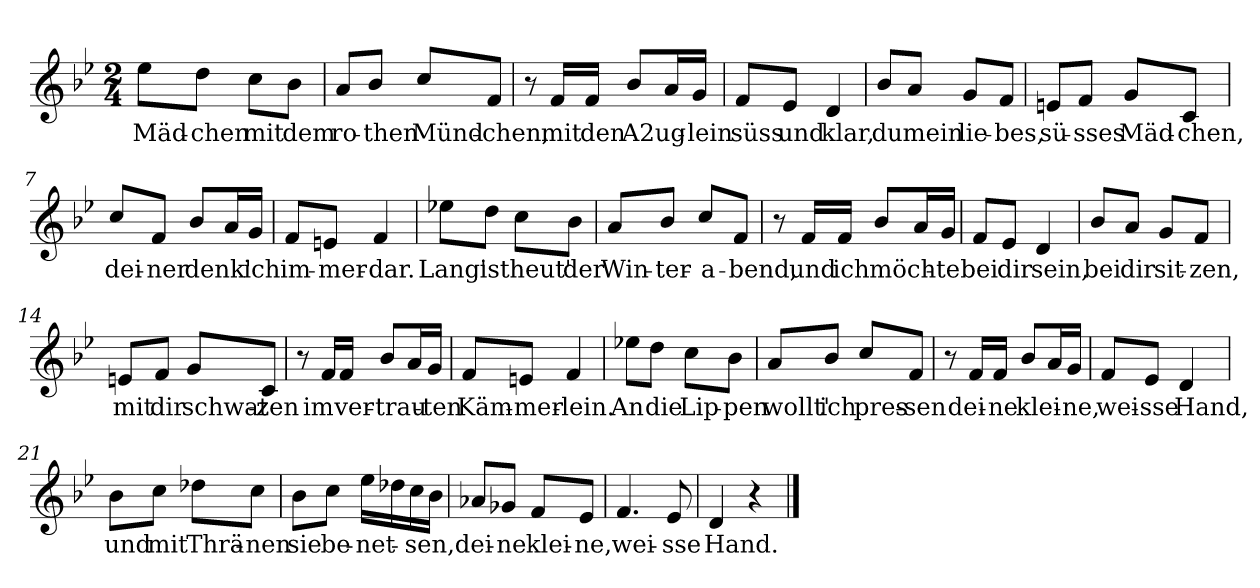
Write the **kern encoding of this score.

**kern	**text
*part1	*part1
*staff1	*staff1
*clefG2	*
*k[b-e-]	*
*M2/4	*
=1	=1
!	!LO:LY:b
8ee-\L	Mäd-
!	!LO:LY:b
8dd\J	-chen
!	!LO:LY:b
8cc\L	mit
!	!LO:LY:b
8b-\J	dem
=2	=2
!	!LO:LY:b
8a/L	ro-
!	!LO:LY:b
8b-/J	-then
!	!LO:LY:b
8cc/L	Münd-
!	!LO:LY:b
8f/J	-chen,
=3	=3
8r	.
!	!LO:LY:b
16f/LL	mit
!	!LO:LY:b
16f/JJ	den
!	!LO:LY:b
8b-/L	A2ug-
16a/L	.
!	!LO:LY:b
16g/JJ	-lein
=4	=4
!	!LO:LY:b
8f/L	süss
!	!LO:LY:b
8e-/J	und
!	!LO:LY:b
4d/	klar,
=5	=5
!	!LO:LY:b
8b-/L	du
!	!LO:LY:b
8a/J	mein
!	!LO:LY:b
8g/L	lie-
!	!LO:LY:b
8f/J	-bes,
=6	=6
!	!LO:LY:b
8en/L	sü-
!	!LO:LY:b
8f/J	-sses
!	!LO:LY:b
8g/L	Mäd-
!	!LO:LY:b
8c/J	-chen,
!!LO:LB:g=z
=7	=7
!	!LO:LY:b
8cc/L	dei-
!	!LO:LY:b
8f/J	-ner
!	!LO:LY:b
8b-/L	denk'
16a/L	.
!	!LO:LY:b
16g/JJ	ich
=8	=8
!	!LO:LY:b
8f/L	im-
!	!LO:LY:b
8en/J	-mer-
!	!LO:LY:b
4f/	-dar.
=9	=9
!	!LO:LY:b
8ee-X\L	Lang'
!	!LO:LY:b
8dd\J	ist
!	!LO:LY:b
8cc\L	heut'
!	!LO:LY:b
8b-\J	der
=10	=10
!	!LO:LY:b
8a/L	Win-
!	!LO:LY:b
8b-/J	-ter-
!	!LO:LY:b
8cc/L	-a-
!	!LO:LY:b
8f/J	-bend,
=11	=11
8r	.
!	!LO:LY:b
16f/LL	und
!	!LO:LY:b
16f/JJ	ich
!	!LO:LY:b
8b-/L	möch-
16a/L	.
!	!LO:LY:b
16g/JJ	-te
=12	=12
!	!LO:LY:b
8f/L	bei
!	!LO:LY:b
8e-/J	dir
!	!LO:LY:b
4d/	sein,
=13	=13
!	!LO:LY:b
8b-/L	bei
!	!LO:LY:b
8a/J	dir
!	!LO:LY:b
8g/L	sit-
!	!LO:LY:b
8f/J	-zen,
!!LO:LB:g=z
=14	=14
!	!LO:LY:b
8en/L	mit
!	!LO:LY:b
8f/J	dir
!	!LO:LY:b
8g/L	schwat-
!	!LO:LY:b
8c/J	-zen
=15	=15
8r	.
!	!LO:LY:b
16f/LL	im
!	!LO:LY:b
16f/JJ	ver-
!	!LO:LY:b
8b-/L	-trau-
16a/L	.
!	!LO:LY:b
16g/JJ	-ten
=16	=16
!	!LO:LY:b
8f/L	Käm-
!	!LO:LY:b
8en/J	-mer-
!	!LO:LY:b
4f/	-lein.
=17	=17
!	!LO:LY:b
8ee-X\L	An
!	!LO:LY:b
8dd\J	die
!	!LO:LY:b
8cc\L	Lip-
!	!LO:LY:b
8b-\J	-pen
=18	=18
!	!LO:LY:b
8a/L	wollt'
!	!LO:LY:b
8b-/J	ich
!	!LO:LY:b
8cc/L	pres-
!	!LO:LY:b
8f/J	-sen
=19	=19
8r	.
!	!LO:LY:b
16f/LL	dei-
!	!LO:LY:b
16f/JJ	-ne
!	!LO:LY:b
8b-/L	klei-
16a/L	.
!	!LO:LY:b
16g/JJ	-ne,
!!LO:LB:g=z
=20	=20
!	!LO:LY:b
8f/L	wei-
!	!LO:LY:b
8e-/J	-sse
!	!LO:LY:b
4d/	Hand,
=21	=21
!	!LO:LY:b
8b-\L	und
!	!LO:LY:b
8cc\J	mit
!	!LO:LY:b
8dd-X\L	Thrä-
!	!LO:LY:b
8cc\J	-nen
=22	=22
!	!LO:LY:b
8b-\L	sie
!	!LO:LY:b
8cc\J	be-
!	!LO:LY:b
16ee-\LL	-net-
16dd-X\	.
!	!LO:LY:b
16cc\	-sen,
16b-\JJ	.
=23	=23
!	!LO:LY:b
8a-X/L	dei-
!	!LO:LY:b
8g-X/J	-ne
!	!LO:LY:b
8f/L	klei-
!	!LO:LY:b
8e-/J	-ne,
=24	=24
!	!LO:LY:b
4.f/	wei-
!	!LO:LY:b
8e-/	-sse
=25	=25
!	!LO:LY:b
4d/	Hand.
4r	.
==	==
*-	*-
